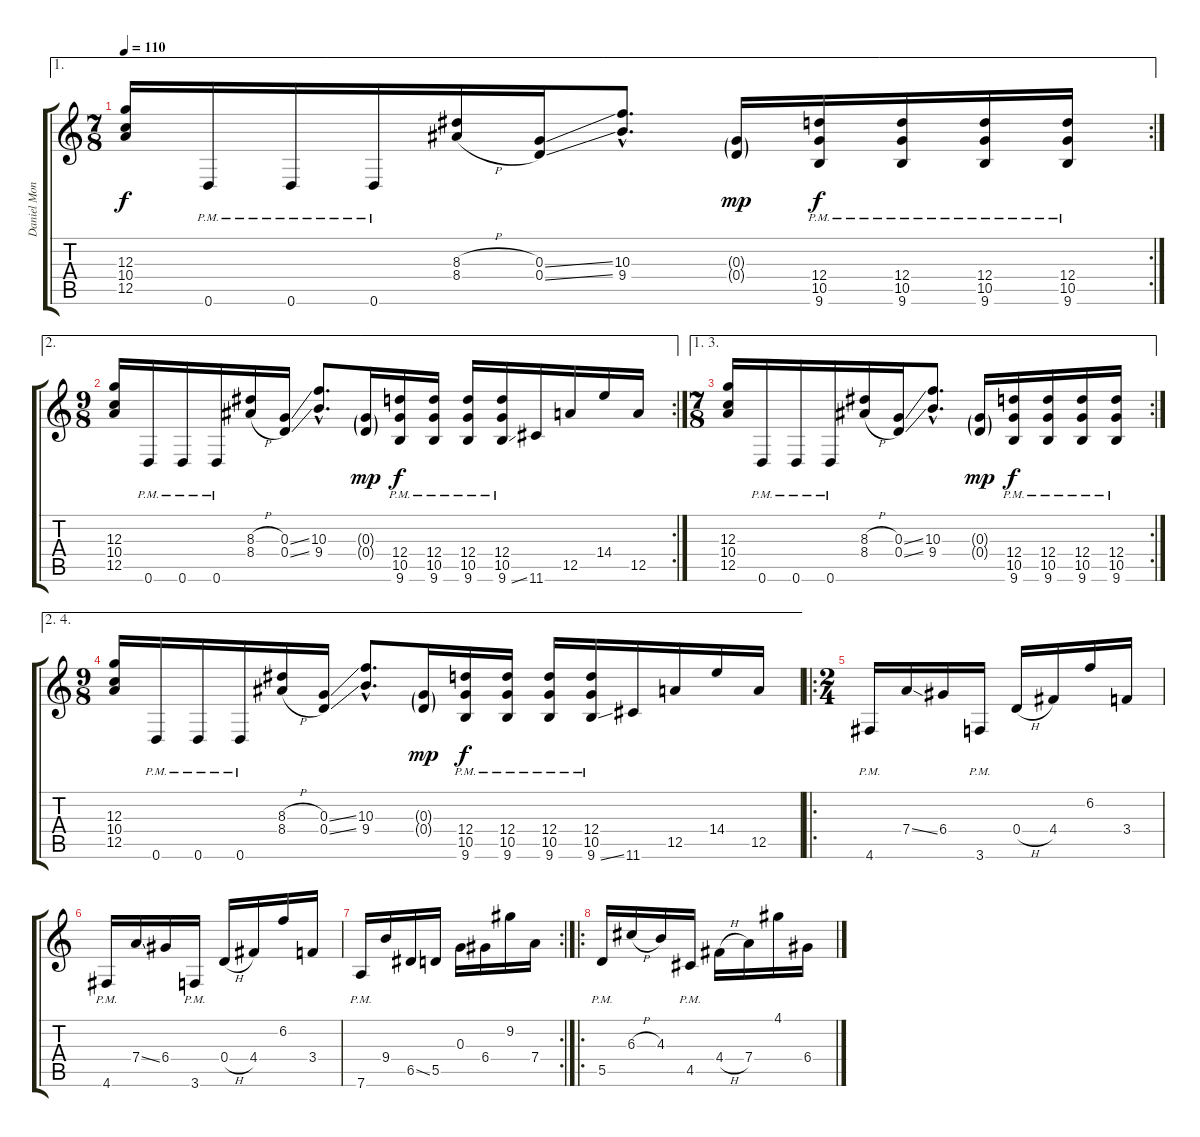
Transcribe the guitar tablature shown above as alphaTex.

\track ("Daniel Mongrain" "Daniel Mon") {instrument distortionguitar}
\staff {score tabs}
\tuning (E4 B3 G3 D3 A2 D2) {hide}
\ae 1
\rc 2
\ts (7 8)
\tempo 110
\clef g2
\ks c
(12.3 10.4 12.5).16{dy f} 0.6{pm}.16 0.6{pm}.16 0.6{pm}.16 (8.3{h} 8.4{h}).16 (0.3{ss} 0.4{ss}).16 (10.3{hac} 9.4{hac}).8{d} (0.3{g} 0.4{g}).16{dy mp} (12.4{pm} 10.5{pm} 9.6{pm}).16{dy f} (12.4{pm} 10.5{pm} 9.6{pm}).16 (12.4{pm} 10.5{pm} 9.6{pm}).16 (12.4{pm} 10.5{pm} 9.6{pm}).16 |
\ae 2
\rc 2
\ts (9 8)
(12.3 10.4 12.5).16 0.6{pm}.16 0.6{pm}.16 0.6{pm}.16 (8.3{h} 8.4{h}).16 (0.3{ss} 0.4{ss}).16 (10.3{hac} 9.4{hac}).8{d} (0.3{g} 0.4{g}).16{dy mp} (12.4{pm} 10.5{pm} 9.6{pm}).16{dy f} (12.4{pm} 10.5{pm} 9.6{pm}).16 (12.4{pm} 10.5{pm} 9.6{pm}).16 (12.4{pm} 10.5{pm} 9.6{ss}).16 11.6.16 12.5.16 14.4.16 12.5.16 |
\ae (1 3)
\rc 2
\ts (7 8)
(12.3 10.4 12.5).16 0.6{pm}.16 0.6{pm}.16 0.6{pm}.16 (8.3{h} 8.4{h}).16 (0.3{ss} 0.4{ss}).16 (10.3{hac} 9.4{hac}).8{d} (0.3{g} 0.4{g}).16{dy mp} (12.4{pm} 10.5{pm} 9.6{pm}).16{dy f} (12.4{pm} 10.5{pm} 9.6{pm}).16 (12.4{pm} 10.5{pm} 9.6{pm}).16 (12.4{pm} 10.5{pm} 9.6{pm}).16 |
\ae (2 4)
\ts (9 8)
(12.3 10.4 12.5).16 0.6{pm}.16 0.6{pm}.16 0.6{pm}.16 (8.3{h} 8.4{h}).16 (0.3{ss} 0.4{ss}).16 (10.3{hac} 9.4{hac}).8{d} (0.3{g} 0.4{g}).16{dy mp} (12.4{pm} 10.5{pm} 9.6{pm}).16{dy f} (12.4{pm} 10.5{pm} 9.6{pm}).16 (12.4{pm} 10.5{pm} 9.6{pm}).16 (12.4{pm} 10.5{pm} 9.6{ss}).16 11.6.16 12.5.16 14.4.16 12.5.16 |
\ro
\ts (2 4)
4.6{pm}.16 7.4{ss}.16 6.4.16 3.6{pm}.16 0.4{h}.16 4.4.16 6.2.16 3.4.16 |
4.6{pm}.16 7.4{ss}.16 6.4.16 3.6{pm}.16 0.4{h}.16 4.4.16 6.2.16 3.4.16 |
\rc 2
7.6{pm}.16 9.4.16 6.5{ss}.16 5.5.16 0.3.16 6.4.16 9.2.16 7.4.16 |
\ro
5.5{pm}.16 6.3{h}.16 4.3.16 4.5{pm}.16 4.4{h}.16 7.4.16 4.1.16 6.4.16
